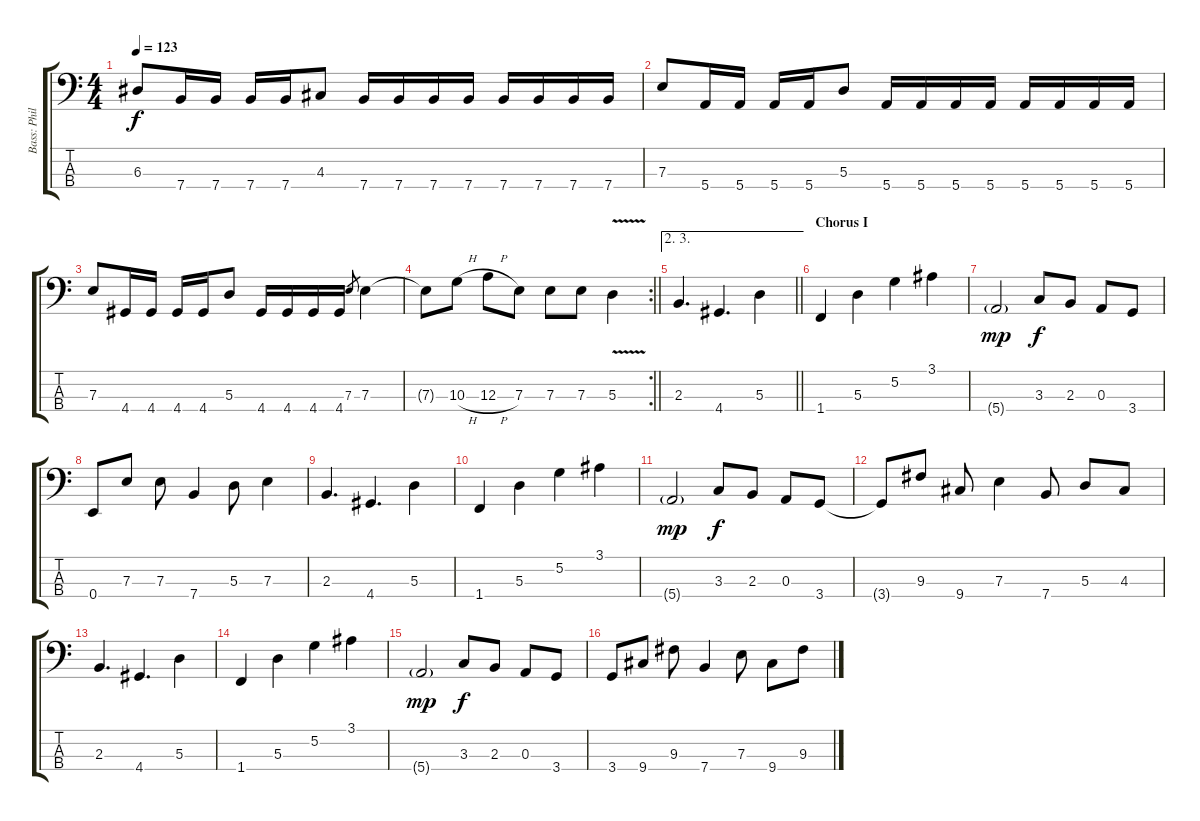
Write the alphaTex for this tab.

\track ("Bass: Phillip" "Bass: Phil") {instrument electricbassfinger}
\staff {score tabs}
\tuning (G2 D2 A1 E1) {hide}
\ts (4 4)
\tempo 123
\clef f4
\ks c
6.3.8{dy f} 7.4.16 7.4.16 7.4.16 7.4.16 4.3.8 7.4.16 7.4.16 7.4.16 7.4.16 7.4.16 7.4.16 7.4.16 7.4.16 |
7.3.8 5.4.16 5.4.16 5.4.16 5.4.16 5.3.8 5.4.16 5.4.16 5.4.16 5.4.16 5.4.16 5.4.16 5.4.16 5.4.16 |
7.3.8 4.4.16 4.4.16 4.4.16 4.4.16 5.3.8 4.4.16 4.4.16 4.4.16 4.4.16 7.3.8{gr} 7.3.4 |
\rc 2
\barLineRight lightlight
7.3{t}.8 10.3{h}.8 12.3{h}.8 7.3.8 7.3.8 7.3.8 5.3{v}.4 |
\ae (2 3)
\barLineRight lightlight
2.3.4{d} 4.4.4{d} 5.3.4 |
\section ("" "Chorus I")
1.4.4 5.3.4 5.2.4 3.1.4 |
5.4{g}.2{dy mp} 3.3.8{dy f} 2.3.8 0.3.8 3.4.8 |
0.4.8 7.3.8 7.3.8 7.4.4 5.3.8 7.3.4 |
2.3.4{d} 4.4.4{d} 5.3.4 |
1.4.4 5.3.4 5.2.4 3.1.4 |
5.4{g}.2{dy mp} 3.3.8{dy f} 2.3.8 0.3.8 3.4.8 |
3.4{t}.8 9.3.8 9.4.8 7.3.4 7.4.8 5.3.8 4.3.8 |
2.3.4{d} 4.4.4{d} 5.3.4 |
1.4.4 5.3.4 5.2.4 3.1.4 |
5.4{g}.2{dy mp} 3.3.8{dy f} 2.3.8 0.3.8 3.4.8 |
3.4.8 9.4.8 9.3.8 7.4.4 7.3.8 9.4.8 9.3.8
